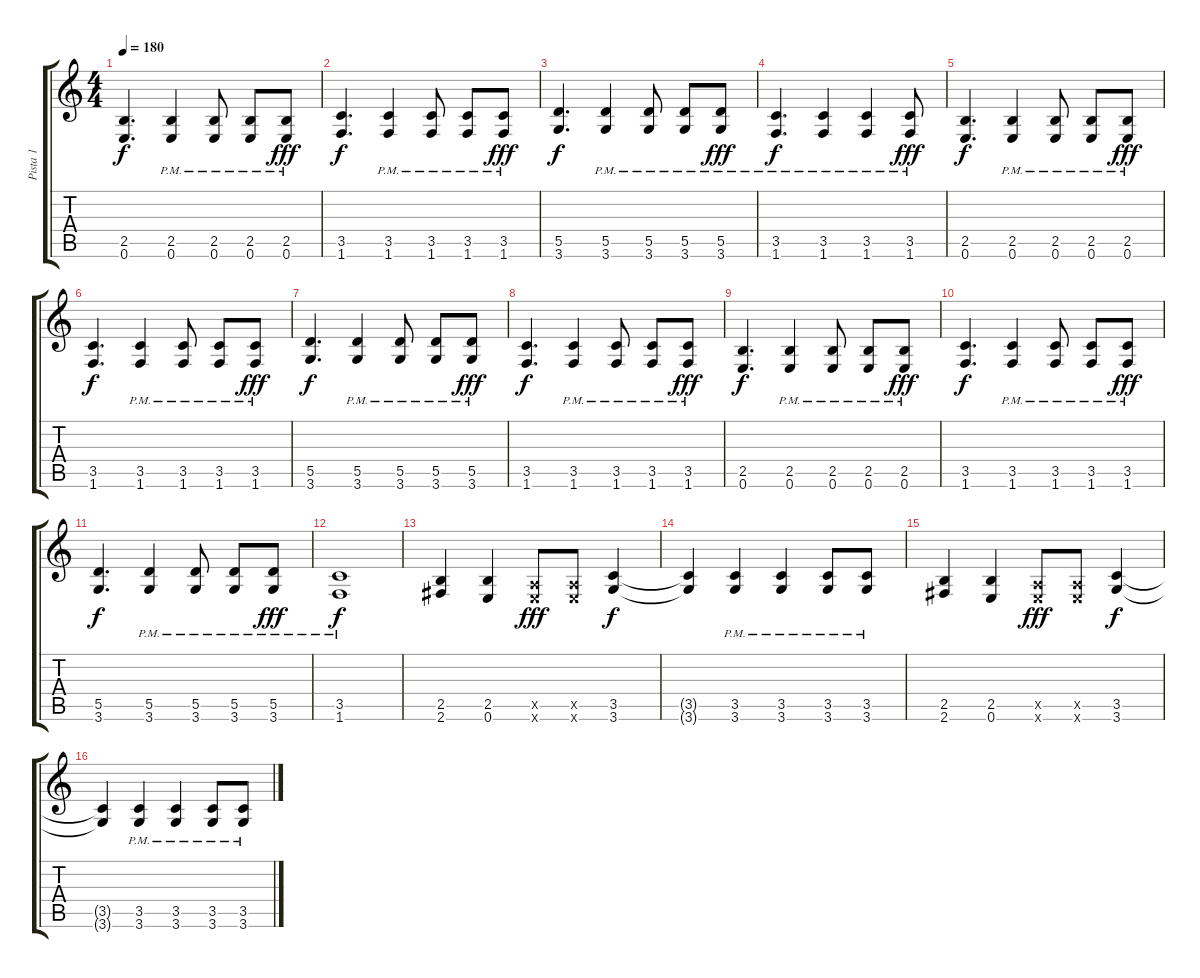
\track ("Pista 1" "Pista 1") {instrument distortionguitar}
\staff {score tabs}
\tuning (E4 B3 G3 D3 A2 E2) {hide}
\ts (4 4)
\tempo 180
\clef g2
\ks c
(2.5 0.6).4{d dy f} (2.5{pm} 0.6{pm}).4 (2.5{pm} 0.6{pm}).8 (2.5{pm} 0.6{pm}).8 (2.5{pm} 0.6{pm}).8{dy fff} |
(3.5 1.6).4{d dy f} (3.5{pm} 1.6{pm}).4 (3.5{pm} 1.6{pm}).8 (3.5{pm} 1.6{pm}).8 (3.5{pm} 1.6{pm}).8{dy fff} |
(5.5 3.6).4{d dy f} (5.5{pm} 3.6{pm}).4 (5.5{pm} 3.6{pm}).8 (5.5{pm} 3.6{pm}).8 (5.5{pm} 3.6{pm}).8{dy fff} |
(3.5{pm} 1.6{pm}).4{d dy f} (3.5{pm} 1.6{pm}).4 (3.5{pm} 1.6{pm}).4 (3.5{pm} 1.6{pm}).8{dy fff} |
(2.5 0.6).4{d dy f} (2.5{pm} 0.6{pm}).4 (2.5{pm} 0.6{pm}).8 (2.5{pm} 0.6{pm}).8 (2.5{pm} 0.6{pm}).8{dy fff} |
(3.5 1.6).4{d dy f} (3.5{pm} 1.6{pm}).4 (3.5{pm} 1.6{pm}).8 (3.5{pm} 1.6{pm}).8 (3.5{pm} 1.6{pm}).8{dy fff} |
(5.5 3.6).4{d dy f} (5.5{pm} 3.6{pm}).4 (5.5{pm} 3.6{pm}).8 (5.5{pm} 3.6{pm}).8 (5.5{pm} 3.6{pm}).8{dy fff} |
(3.5 1.6).4{d dy f} (3.5{pm} 1.6{pm}).4 (3.5{pm} 1.6{pm}).8 (3.5{pm} 1.6{pm}).8 (3.5{pm} 1.6{pm}).8{dy fff} |
(2.5 0.6).4{d dy f} (2.5{pm} 0.6{pm}).4 (2.5{pm} 0.6{pm}).8 (2.5{pm} 0.6{pm}).8 (2.5{pm} 0.6{pm}).8{dy fff} |
(3.5 1.6).4{d dy f} (3.5{pm} 1.6{pm}).4 (3.5{pm} 1.6{pm}).8 (3.5{pm} 1.6{pm}).8 (3.5{pm} 1.6{pm}).8{dy fff} |
(5.5 3.6).4{d dy f} (5.5{pm} 3.6{pm}).4 (5.5{pm} 3.6{pm}).8 (5.5{pm} 3.6{pm}).8 (5.5{pm} 3.6{pm}).8{dy fff} |
(3.5{pm} 1.6{pm}).1{dy f} |
(2.5 2.6).4 (2.5 0.6).4 (0.5{x} 0.6{x}).8{dy fff} (0.5{x} 0.6{x}).8 (3.5 3.6).4{dy f} |
(3.5{t} 3.6{t}).4 (3.5{pm} 3.6{pm}).4 (3.5{pm} 3.6{pm}).4 (3.5{pm} 3.6{pm}).8 (3.5{pm} 3.6{pm}).8 |
(2.5 2.6).4 (2.5 0.6).4 (0.5{x} 0.6{x}).8{dy fff} (0.5{x} 0.6{x}).8 (3.5 3.6).4{dy f} |
(3.5{t} 3.6{t}).4 (3.5{pm} 3.6{pm}).4 (3.5{pm} 3.6{pm}).4 (3.5{pm} 3.6{pm}).8 (3.5{pm} 3.6{pm}).8
